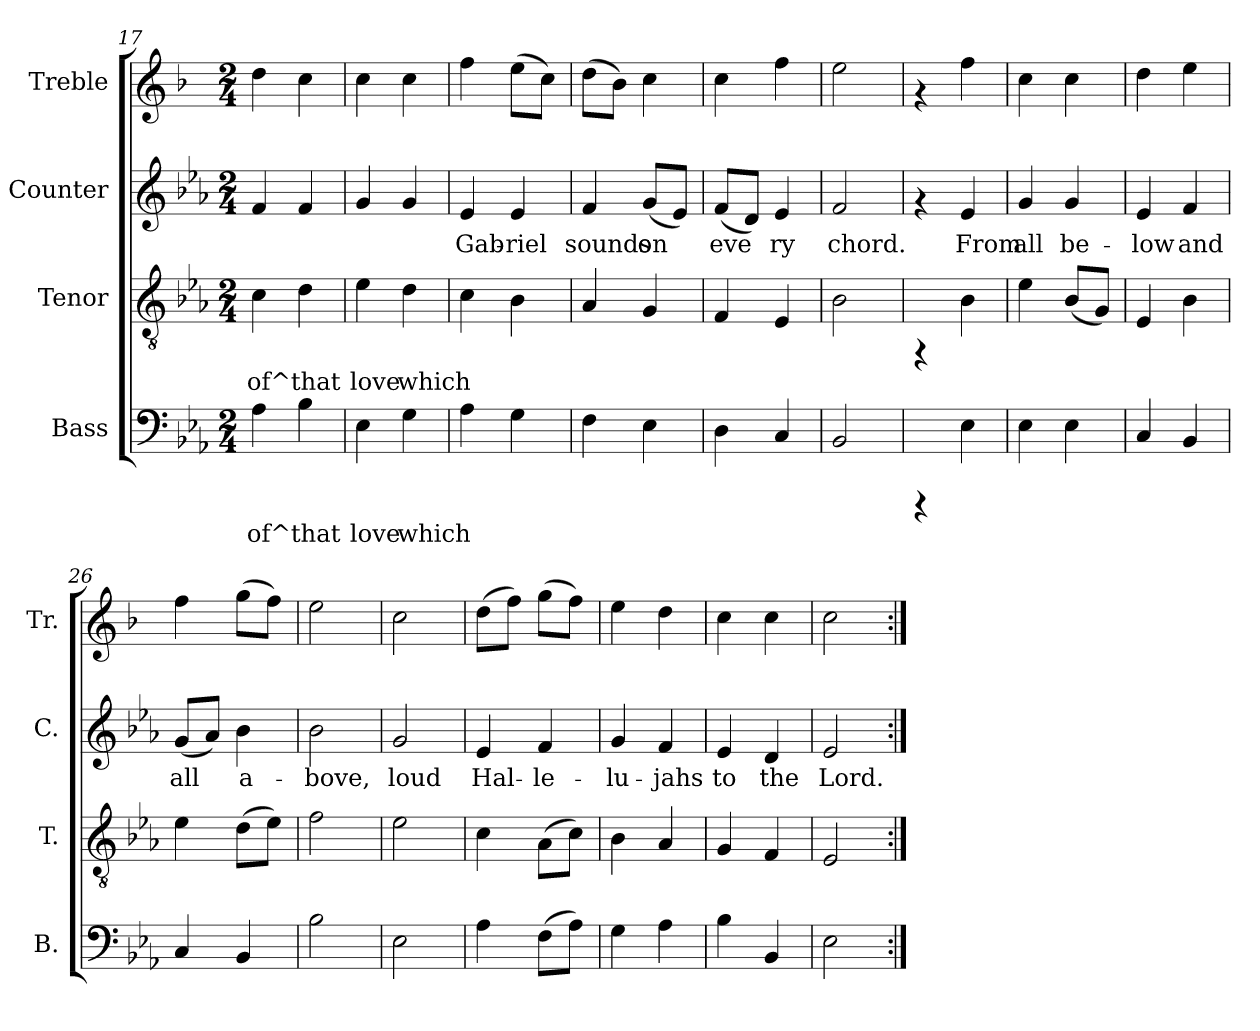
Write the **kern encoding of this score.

**kern	**text	**kern	**text	**kern	**text	**kern
*part4	*part4	*part3	*part3	*part2	*part2	*part1
*staff4	*staff4	*staff3	*staff3	*staff2	*staff2	*staff1
*I"Bass	*	*I"Tenor	*	*I"Counter	*	*I"Treble
*I'B.	*	*I'T.	*	*I'C.	*	*I'Tr.
*clefF4	*	*clefGv2	*	*clefG2	*	*clefG2
*	*	*	*	*	*	*ITrd1c2
*k[b-e-a-]	*	*k[b-e-a-]	*	*k[b-e-a-]	*	*k[b-e-a-]
*E-:	*	*E-:	*	*E-:	*	*E-:
*M2/4	*	*M2/4	*	*M2/4	*	*M2/4
=17	=17	=17	=17	=17	=17	=17
!	!LO:LY:a:cj	!	!LO:LY:b:cj	!	!LO:LY:b:cj	!
4A-\	of^that	4c\	of^that	4f/	.	4cc\
!	!LO:LY:a:cj	!	!LO:LY:b:cj	!	!LO:LY:b:cj	!
4B-\	.	4d\	.	4f/	.	4b-\
=18	=18	=18	=18	=18	=18	=18
!	!LO:LY:a:cj	!	!LO:LY:b:cj	!	!LO:LY:b:cj	!
4E-\	love	4e-\	love	4g/	.	4b-\
!	!LO:LY:a:cj	!	!LO:LY:b:cj	!	!LO:LY:b:cj	!
4G\	which	4d\	which	4g/	.	4b-\
!!LO:PB:g=z
=19	=19	=19	=19	=19	=19	=19
!	!LO:LY:a:cj	!	!LO:LY:b:cj	!	!LO:LY:b:cj	!
4A-\	.	4c\	.	4e-/	Gab-	4ee-\
!	!LO:LY:a:cj	!	!LO:LY:b:cj	!	!LO:LY:b:cj	!
4G\	.	4B-\	.	4e-/	-riel	(>8dd\L
.	.	.	.	.	.	8b-\J)
=20	=20	=20	=20	=20	=20	=20
!	!LO:LY:a:cj	!	!LO:LY:b:cj	!	!LO:LY:b:cj	!
4F\	.	4A-/	.	4f/	sounds	(>8cc\L
.	.	.	.	.	.	8a-\J)
!	!LO:LY:a:cj	!	!LO:LY:b:cj	!	!LO:LY:b:cj	!
4E-\	.	4G/	.	(<8g/L	on	4b-\
!	!	!	!	!	!LO:LY:b:cj	!
.	.	.	.	8e-/J)	.	.
=21	=21	=21	=21	=21	=21	=21
!	!LO:LY:a:cj	!	!LO:LY:b:cj	!	!LO:LY:b:cj	!
4D\	.	4F/	.	(<8f/L	eve-	4b-\
!	!	!	!	!	!LO:LY:b:cj	!
.	.	.	.	8d/J)	--	.
!	!LO:LY:a:cj	!	!LO:LY:b:cj	!	!LO:LY:b:cj	!
4C/	.	4E-/	.	4e-/	-ry	4ee-\
=22	=22	=22	=22	=22	=22	=22
!	!LO:LY:a:cj	!	!LO:LY:b:cj	!	!LO:LY:b:cj	!
2BB-/	.	2B-\	.	2f/	chord.	2dd\
=23	=23	=23	=23	=23	=23	=23
4rCCC	.	4rFF	.	4rf	.	4rf
!	!LO:LY:a:cj	!	!LO:LY:b:cj	!	!LO:LY:b:cj	!
4E-\	.	4B-\	.	4e-/	From	4ee-\
=24	=24	=24	=24	=24	=24	=24
!	!LO:LY:a:cj	!	!LO:LY:b:cj	!	!LO:LY:b:cj	!
4E-\	.	4e-\	.	4g/	all	4b-\
!	!LO:LY:a:cj	!	!LO:LY:b:cj	!	!LO:LY:b:cj	!
4E-\	.	(<8B-/L	.	4g/	be-	4b-\
!	!	!	!LO:LY:b:cj	!	!	!
.	.	8G/J)	.	.	.	.
=25	=25	=25	=25	=25	=25	=25
!	!LO:LY:a:cj	!	!LO:LY:b:cj	!	!LO:LY:b:cj	!
4C/	.	4E-/	.	4e-/	-low	4cc\
!	!LO:LY:a:cj	!	!LO:LY:b:cj	!	!LO:LY:b:cj	!
4BB-/	.	4B-\	.	4f/	and	4dd\
=26	=26	=26	=26	=26	=26	=26
!	!LO:LY:a:cj	!	!LO:LY:b:cj	!	!LO:LY:b:cj	!
4C/	.	4e-\	.	(<8g/L	all	4ee-\
!	!	!	!	!	!LO:LY:b:cj	!
.	.	.	.	8a-/J)	.	.
!	!LO:LY:a:cj	!	!LO:LY:b:cj	!	!LO:LY:b:cj	!
4BB-/	.	(>8d\L	.	4b-\	a-	(>8ff\L
!	!	!	!LO:LY:b:cj	!	!	!
.	.	8e-\J)	.	.	.	8ee-\J)
=27	=27	=27	=27	=27	=27	=27
!	!LO:LY:a:cj	!	!LO:LY:b:cj	!	!LO:LY:b:cj	!
2B-\	.	2f\	.	2b-\	-bove,	2dd\
=28	=28	=28	=28	=28	=28	=28
!	!LO:LY:a:cj	!	!LO:LY:b:cj	!	!LO:LY:b:cj	!
2E-\	.	2e-\	.	2g/	loud	2b-\
=29	=29	=29	=29	=29	=29	=29
!	!LO:LY:a:cj	!	!LO:LY:b:cj	!	!LO:LY:b:cj	!
4A-\	.	4c\	.	4e-/	Hal-	(>8cc\L
.	.	.	.	.	.	8ee-\J)
!	!LO:LY:a:cj	!	!LO:LY:b:cj	!	!LO:LY:b:cj	!
(>8F\L	.	(>8A-\L	.	4f/	-le-	(>8ff\L
!	!LO:LY:a:cj	!	!LO:LY:b:cj	!	!	!
8A-\J)	.	8c\J)	.	.	.	8ee-\J)
=30	=30	=30	=30	=30	=30	=30
!	!LO:LY:a:cj	!	!LO:LY:b:cj	!	!LO:LY:b:cj	!
4G\	.	4B-\	.	4g/	-lu-	4dd\
!	!LO:LY:a:cj	!	!LO:LY:b:cj	!	!LO:LY:b:cj	!
4A-\	.	4A-/	.	4f/	-jahs	4cc\
=31	=31	=31	=31	=31	=31	=31
!	!LO:LY:a:cj	!	!LO:LY:b:cj	!	!LO:LY:b:cj	!
4B-\	.	4G/	.	4e-/	to	4b-\
!	!LO:LY:a:cj	!	!LO:LY:b:cj	!	!LO:LY:b:cj	!
4BB-/	.	4F/	.	4d/	the	4b-\
=32	=32	=32	=32	=32	=32	=32
!	!LO:LY:a:cj	!	!LO:LY:b:cj	!	!LO:LY:b:cj	!
2E-\	.	2E-/	.	2e-/	Lord.	2b-\
=:|!	=:|!	=:|!	=:|!	=:|!	=:|!	=:|!
*-	*-	*-	*-	*-	*-	*-
